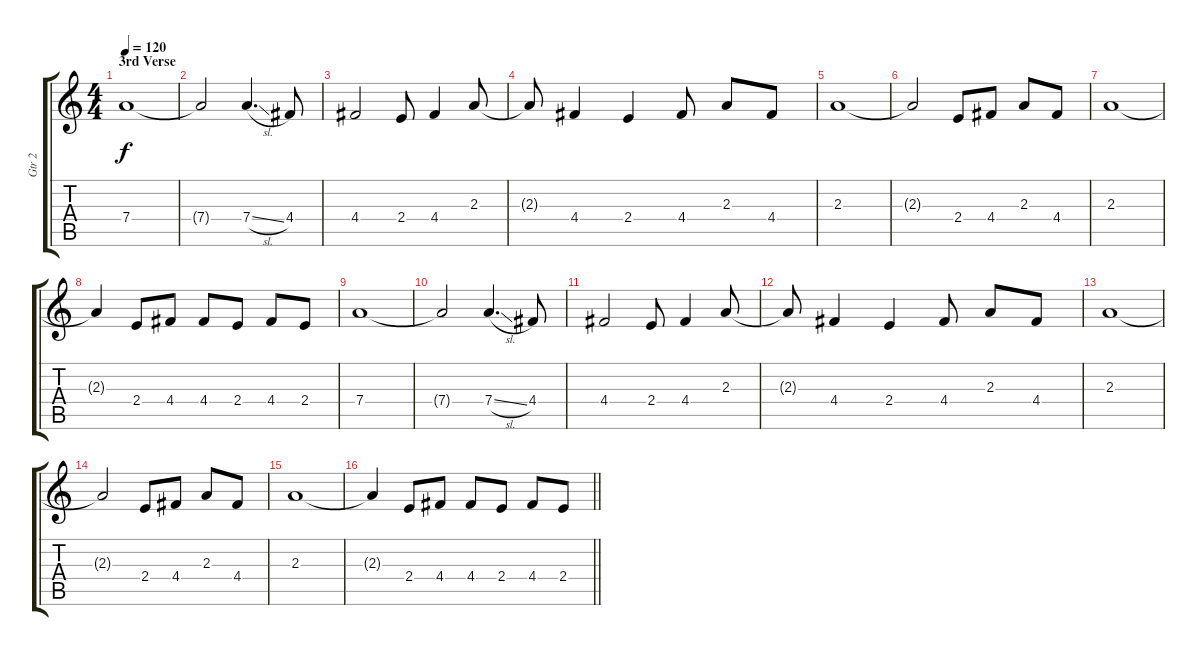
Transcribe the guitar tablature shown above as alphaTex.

\track ("Gtr 2" "Gtr 2") {instrument overdrivenguitar}
\staff {score tabs}
\tuning (E4 B3 G3 D3 A2 E2) {hide}
\ts (4 4)
\section ("" "3rd Verse")
\tempo 120
\clef g2
\ks c
7.4.1{dy f} |
7.4{t}.2 7.4{sl}.4{d} 4.4.8 |
4.4.2 2.4.8 4.4.4 2.3.8 |
2.3{t}.8 4.4.4 2.4.4 4.4.8 2.3.8 4.4.8 |
2.3.1 |
2.3{t}.2 2.4.8 4.4.8 2.3.8 4.4.8 |
2.3.1 |
2.3{t}.4 2.4.8 4.4.8 4.4.8 2.4.8 4.4.8 2.4.8 |
7.4.1 |
7.4{t}.2 7.4{sl}.4{d} 4.4.8 |
4.4.2 2.4.8 4.4.4 2.3.8 |
2.3{t}.8 4.4.4 2.4.4 4.4.8 2.3.8 4.4.8 |
2.3.1 |
2.3{t}.2 2.4.8 4.4.8 2.3.8 4.4.8 |
2.3.1 |
\barLineRight lightlight
2.3{t}.4 2.4.8 4.4.8 4.4.8 2.4.8 4.4.8 2.4.8
